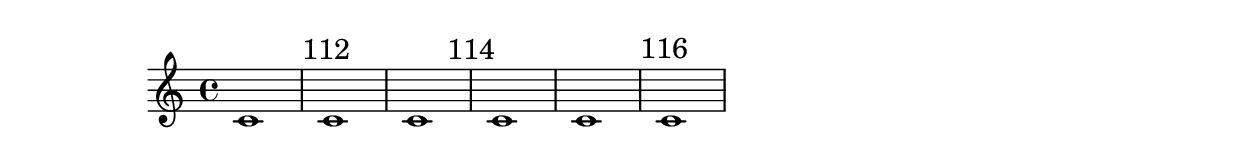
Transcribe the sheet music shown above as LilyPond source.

%% Do not edit this file; it is automatically
%% generated from LSR http://lsr.dsi.unimi.it
%% This file is in the public domain.
\version "2.13.10"

\header {
  lsrtags = "rhythms"

%% Translation of GIT committish: b2d4318d6c53df8469dfa4da09b27c15a374d0ca
  texidoces = "

Los números de compás se alinean de forma predeterminada por la
derecha con su objeto padre. Éste es por lo general el borde
izquierdo de una línea o, si los números se imprimen dentro de la
línea, el lado izquierdo de una línea divisoria.  Los números
también se pueden situar directamente sobre la barra de compás o
alineados por la izquierda con ella.

"

  doctitlees = "Alineación de los números de compás"

%% Translation of GIT committish: d96023d8792c8af202c7cb8508010c0d3648899d
  texidocde = "
Taktnummern sind standardmäßig links an ihrem Ursprungsobjet
ausgerichtet.  Das ist normalerweise die linke Ecke einer Linie oder,
wenn die Nummern innerhalb einer Zeile gesetzt werden, auf der
linken Seite eines Taktstrichs.  Die Nummern können auch
direkt über dem Taktstrich positioniert werden oder rechts vom
Taktstrich gesetzt werden.

"
  doctitlede = "Taktnummern ausrichten"


%% Translation of GIT committish: 21c8461ea87cd670a35a40b91d3ef20de03a0409
  texidocfr = "
Les numéros de mesure s'alignent en principe sur la droite de l'objet
dont ils dépendent.  C'est normalement le coin gauche de la portée ou,
en cours de ligne, à gauche de la barre.  Vous pouvez toutefois les
centrer par rapport à la barre ou les afficher à droite de la barre.

"
  doctitlefr = "Alignement des numéros de mesure"

  texidoc = "
Bar numbers by default are right-aligned to their parent object. This
is usually the left edge of a line or, if numbers are printed within a
line, the left hand side of a bar line.  The numbers may also be
positioned directly over the bar line or left-aligned to the bar line.

"
  doctitle = "Aligning bar numbers"
} % begin verbatim

\relative c' {
  \set Score.currentBarNumber = #111
  \override Score.BarNumber #'break-visibility = #all-visible
  % Increase the size of the bar number by 2
  \override Score.BarNumber #'font-size = #2
  % Print a bar number every second measure
  \set Score.barNumberVisibility = #(every-nth-bar-number-visible 2)
  c1 | c1
  % Center-align bar numbers
  \override Score.BarNumber #'self-alignment-X = #CENTER
  c1 | c1
  % Left-align bar numbers
  \override Score.BarNumber #'self-alignment-X = #LEFT
  c1 | c1
}

